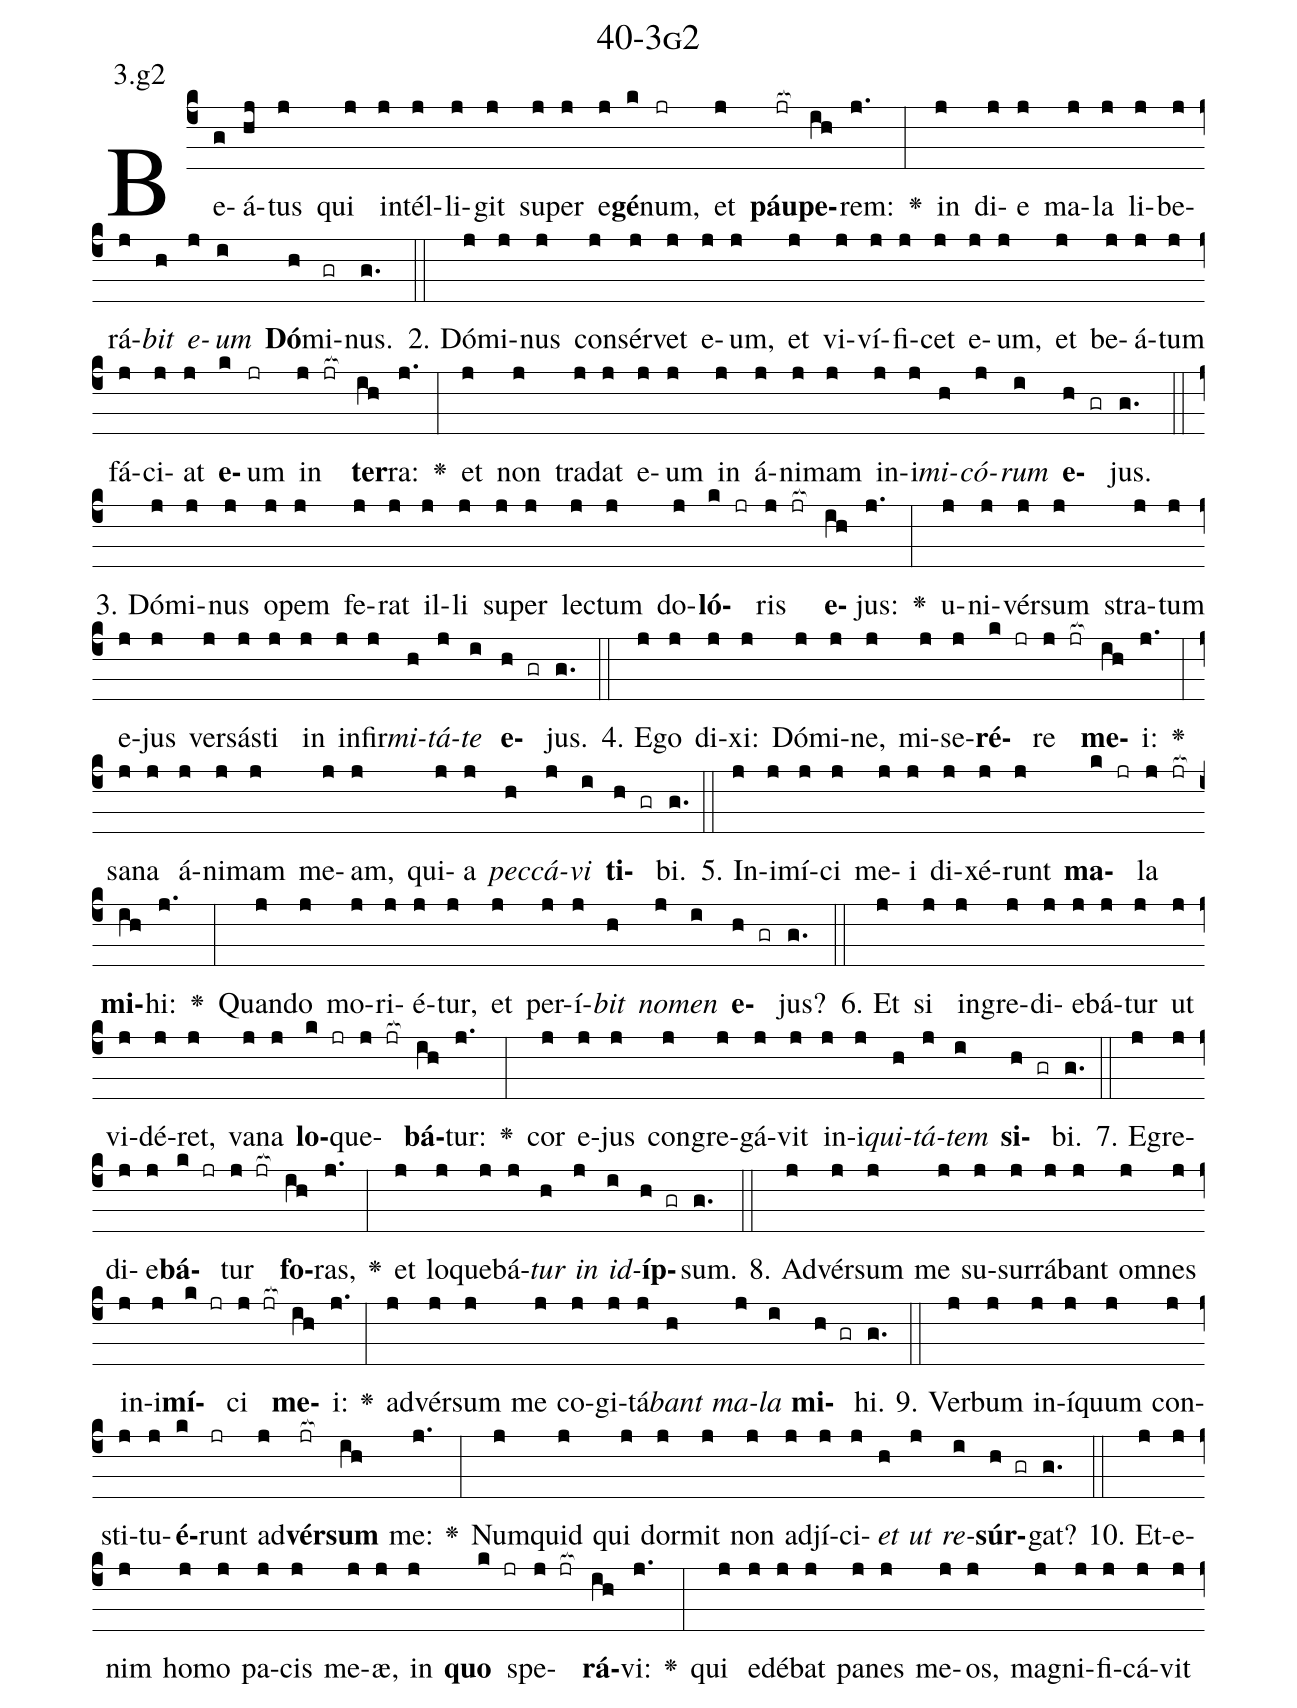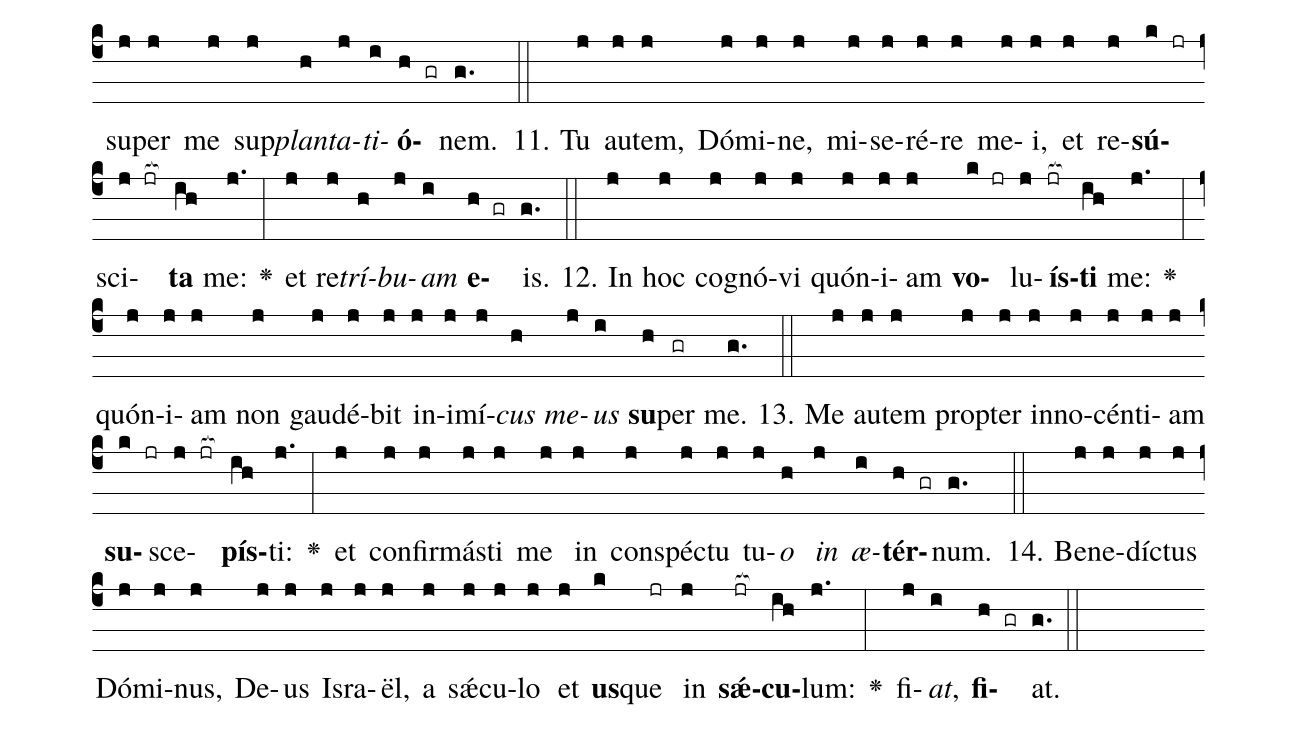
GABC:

name: 40-3g2;
annotation: 3.g2;
%%
(c4)Be(g)á(hj)tus(j) qui(j) in(j)tél(j)li(j)git(j) su(j)per(j) e(j)<b>gé</b>(k)num,(jr) et(j) <b>páu</b>(jr[ocb:1{])<b>pe</b>(ih[ocb:0}])rem:(j.) <v>\greheightstar</v>(:) in(j) di(j)e(j) ma(j)la(j) li(j)be(j)rá(j)<i>bit</i>(h) <i>e</i>(j)<i>um</i>(i) <b>Dó</b>(h)mi(gr)nus.(g.) (::)
2. Dó(j)mi(j)nus(j) con(j)sér(j)vet(j) e(j)um,(j) et(j) vi(j)ví(j)fi(j)cet(j) e(j)um,(j) et(j) be(j)á(j)tum(j) fá(j)ci(j)at(j) <b>e</b>(k)um(jr) in(j jr[ocb:1{]) <b>ter</b>(ih[ocb:0}])ra:(j.) <v>\greheightstar</v>(:) et(j) non(j) tra(j)dat(j) e(j)um(j) in(j) á(j)ni(j)mam(j) in(j)i(j)<i>mi</i>(h)<i>có</i>(j)<i>rum</i>(i) <b>e</b>(h gr)jus.(g.) (::)
3. Dó(j)mi(j)nus(j) o(j)pem(j) fe(j)rat(j) il(j)li(j) su(j)per(j) lec(j)tum(j) do(j)<b>ló</b>(k jr)ris(j jr[ocb:1{]) <b>e</b>(ih[ocb:0}])jus:(j.) <v>\greheightstar</v>(:) u(j)ni(j)vér(j)sum(j) stra(j)tum(j) e(j)jus(j) ver(j)sás(j)ti(j) in(j) in(j)fir(j)<i>mi</i>(h)<i>tá</i>(j)<i>te</i>(i) <b>e</b>(h gr)jus.(g.) (::)
4. E(j)go(j) di(j)xi:(j) Dó(j)mi(j)ne,(j) mi(j)se(j)<b>ré</b>(k jr)re(j jr[ocb:1{]) <b>me</b>(ih[ocb:0}])i:(j.) <v>\greheightstar</v>(:) sa(j)na(j) á(j)ni(j)mam(j) me(j)am,(j) qui(j)a(j) <i>pec</i>(h)<i>cá</i>(j)<i>vi</i>(i) <b>ti</b>(h gr)bi.(g.) (::)
5. In(j)i(j)mí(j)ci(j) me(j)i(j) di(j)xé(j)runt(j) <b>ma</b>(k jr)la(j jr[ocb:1{]) <b>mi</b>(ih[ocb:0}])hi:(j.) <v>\greheightstar</v>(:) Quan(j)do(j) mo(j)ri(j)é(j)tur,(j) et(j) per(j)í(j)<i>bit</i>(h) <i>no</i>(j)<i>men</i>(i) <b>e</b>(h gr)jus?(g.) (::)
6. Et(j) si(j) in(j)gre(j)di(j)e(j)bá(j)tur(j) ut(j) vi(j)dé(j)ret,(j) va(j)na(j) <b>lo</b>(k jr)que(j jr[ocb:1{])<b>bá</b>(ih[ocb:0}])tur:(j.) <v>\greheightstar</v>(:) cor(j) e(j)jus(j) con(j)gre(j)gá(j)vit(j) in(j)i(j)<i>qui</i>(h)<i>tá</i>(j)<i>tem</i>(i) <b>si</b>(h gr)bi.(g.) (::)
7. E(j)gre(j)di(j)e(j)<b>bá</b>(k jr)tur(j jr[ocb:1{]) <b>fo</b>(ih[ocb:0}])ras,(j.) <v>\greheightstar</v>(:) et(j) lo(j)que(j)bá(j)<i>tur</i>(h) <i>in</i>(j) <i>id</i>(i)<b>íp</b>(h gr)sum.(g.) (::)
8. Ad(j)vér(j)sum(j) me(j) su(j)sur(j)rá(j)bant(j) om(j)nes(j) in(j)i(j)<b>mí</b>(k jr)ci(j jr[ocb:1{]) <b>me</b>(ih[ocb:0}])i:(j.) <v>\greheightstar</v>(:) ad(j)vér(j)sum(j) me(j) co(j)gi(j)tá(j)<i>bant</i>(h) <i>ma</i>(j)<i>la</i>(i) <b>mi</b>(h gr)hi.(g.) (::)
9. Ver(j)bum(j) in(j)í(j)quum(j) con(j)sti(j)tu(j)<b>é</b>(k)runt(jr) ad(j)<b>vér</b>(jr[ocb:1{])<b>sum</b>(ih[ocb:0}]) me:(j.) <v>\greheightstar</v>(:) Num(j)quid(j) qui(j) dor(j)mit(j) non(j) ad(j)jí(j)ci(j)<i>et</i>(h) <i>ut</i>(j) <i>re</i>(i)<b>súr</b>(h gr)gat?(g.) (::)
10. Et(j)e(j)nim(j) ho(j)mo(j) pa(j)cis(j) me(j)æ,(j) in(j) <b>quo</b>(k jr) spe(j jr[ocb:1{])<b>rá</b>(ih[ocb:0}])vi:(j.) <v>\greheightstar</v>(:) qui(j) e(j)dé(j)bat(j) pa(j)nes(j) me(j)os,(j) ma(j)gni(j)fi(j)cá(j)vit(j) su(j)per(j) me(j) sup(j)<i>plan</i>(h)<i>ta</i>(j)<i>ti</i>(i)<b>ó</b>(h gr)nem.(g.) (::)
11. Tu(j) au(j)tem,(j) Dó(j)mi(j)ne,(j) mi(j)se(j)ré(j)re(j) me(j)i,(j) et(j) re(j)<b>sú</b>(k jr)sci(j jr[ocb:1{])<b>ta</b>(ih[ocb:0}]) me:(j.) <v>\greheightstar</v>(:) et(j) re(j)<i>trí</i>(h)<i>bu</i>(j)<i>am</i>(i) <b>e</b>(h gr)is.(g.) (::)
12. In(j) hoc(j) co(j)gnó(j)vi(j) quón(j)i(j)am(j) <b>vo</b>(k jr)lu(j)<b>ís</b>(jr[ocb:1{])<b>ti</b>(ih[ocb:0}]) me:(j.) <v>\greheightstar</v>(:) quón(j)i(j)am(j) non(j) gau(j)dé(j)bit(j) in(j)i(j)mí(j)<i>cus</i>(h) <i>me</i>(j)<i>us</i>(i) <b>su</b>(h)per(gr) me.(g.) (::)
13. Me(j) au(j)tem(j) prop(j)ter(j) in(j)no(j)cén(j)ti(j)am(j) <b>su</b>(k jr)sce(j jr[ocb:1{])<b>pís</b>(ih[ocb:0}])ti:(j.) <v>\greheightstar</v>(:) et(j) con(j)fir(j)más(j)ti(j) me(j) in(j) con(j)spéc(j)tu(j) tu(j)<i>o</i>(h) <i>in</i>(j) <i>æ</i>(i)<b>tér</b>(h gr)num.(g.) (::)
14. Be(j)ne(j)díc(j)tus(j) Dó(j)mi(j)nus,(j) De(j)us(j) Is(j)ra(j)ël,(j) a(j) sǽ(j)cu(j)lo(j) et(j) <b>us</b>(k)que(jr) in(j) <b>sǽ</b>(jr[ocb:1{])<b>cu</b>(ih[ocb:0}])lum:(j.) <v>\greheightstar</v>(:) fi(j)<i>at</i>,(i) <b>fi</b>(h gr)at.(g.) (::)
